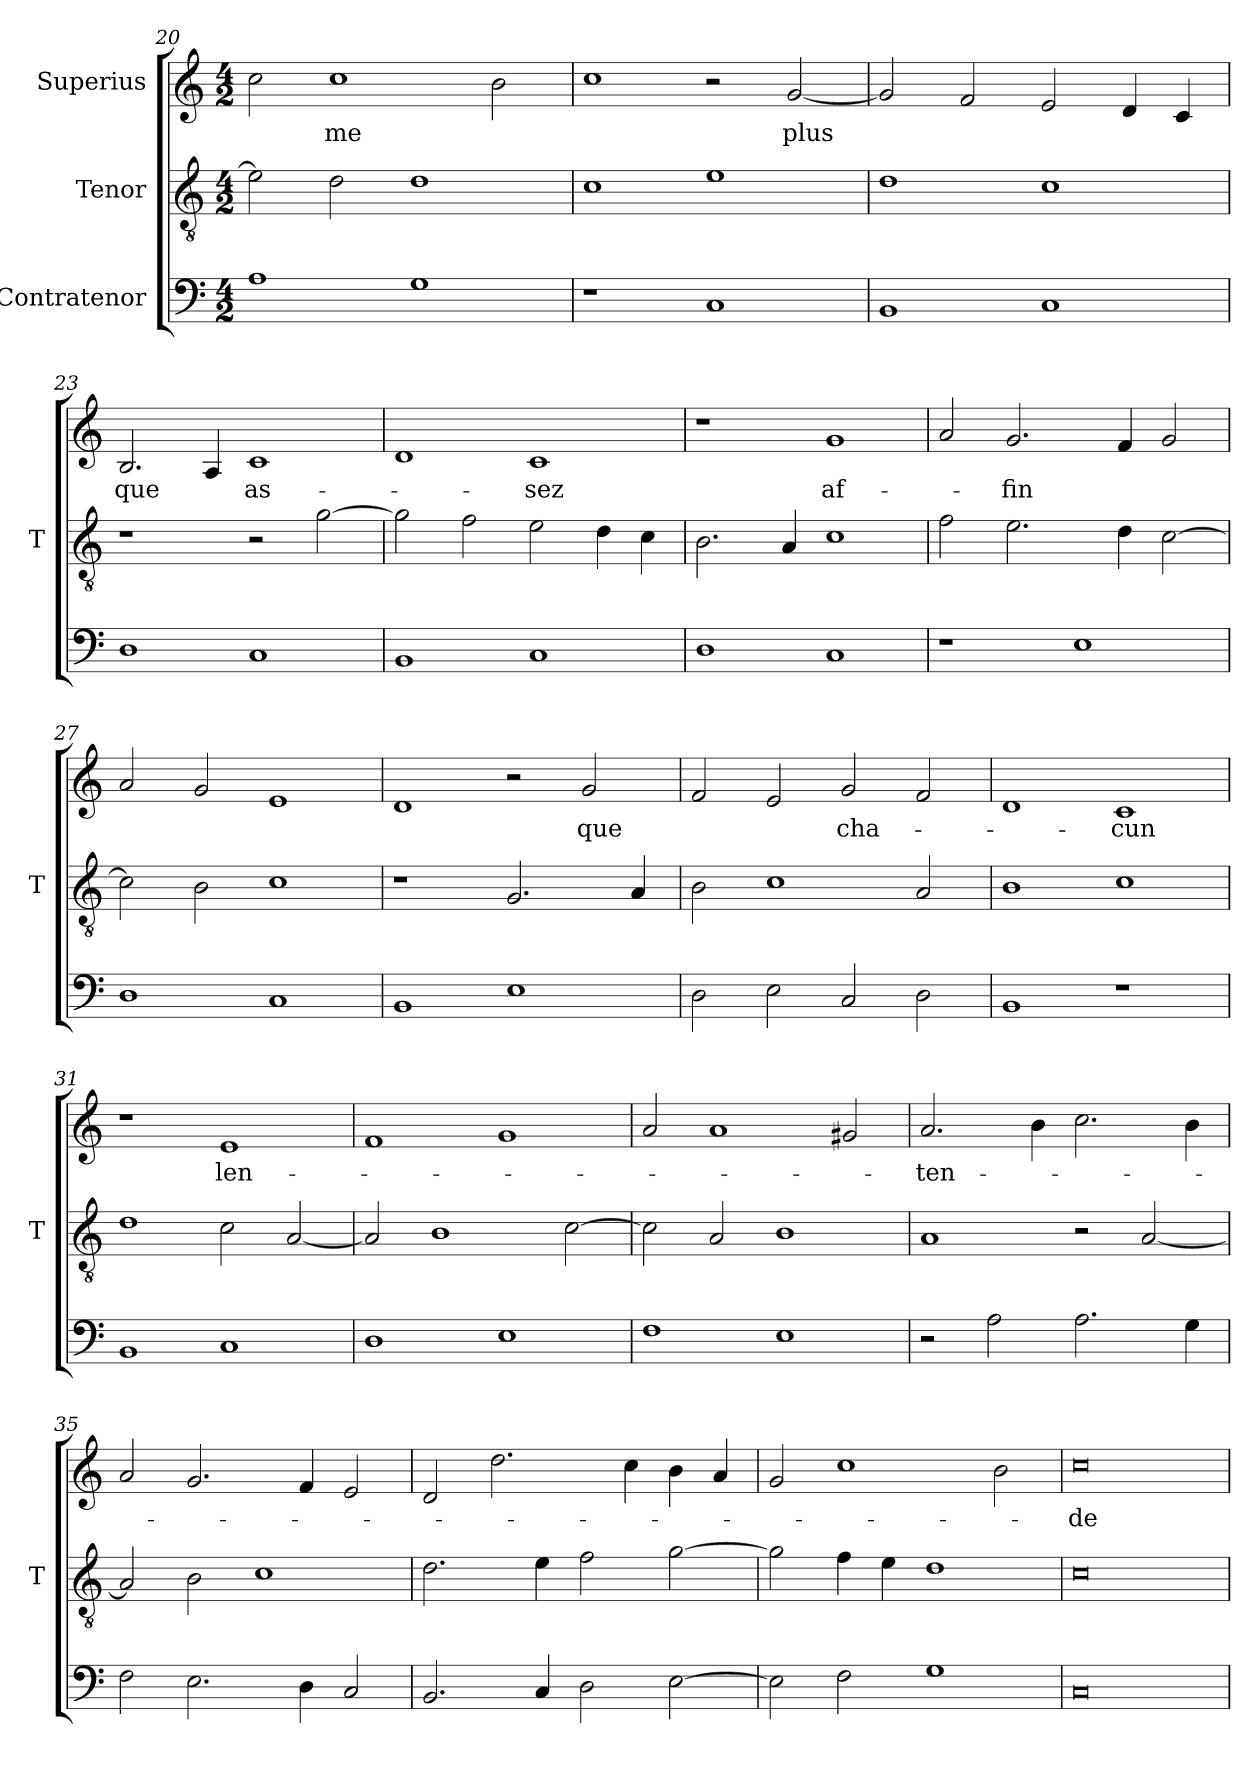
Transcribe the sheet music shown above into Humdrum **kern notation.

**kern	**kern	**kern	**text
*part3	*part2	*part1	*part1
*staff3	*staff2	*staff1	*staff1
*I"Contratenor	*I"Tenor	*I"Superius	*
*	*I'T	*	*
*clefF4	*clefGv2	*clefG2	*
*M4/2	*M4/2	*M4/2	*
=20	=20	=20	=20
1A	2e]	2cc	.
.	2d	1cc	-me
1G	1d	.	.
.	.	2b	.
=21	=21	=21	=21
1r	1c	1cc	.
1C	1e	2r	.
.	.	[2g	-plus
=22	=22	=22	=22
1BB	1d	2g]	.
.	.	2f	.
1C	1c	2e	.
.	.	4d	.
.	.	4c	.
=23	=23	=23	=23
1D	1r	2.B	-que
.	.	4A	.
1C	2r	1c	as-
.	[2g	.	.
=24	=24	=24	=24
1BB	2g]	1d	.
.	2f	.	.
1C	2e	1c	-sez
.	4d	.	.
.	4c	.	.
=25	=25	=25	=25
1D	2.B	1r	.
.	4A	.	.
1C	1c	1g	af-
=26	=26	=26	=26
1r	2f	2a	.
.	2.e	2.g	-fin
1E	.	.	.
.	4d	4f	.
.	[2c	2g	.
=27	=27	=27	=27
1D	2c]	2a	.
.	2B	2g	.
1C	1c	1e	.
=28	=28	=28	=28
1BB	1r	1d	.
1E	2.G	2r	.
.	.	2g	-que
.	4A	.	.
=29	=29	=29	=29
2D	2B	2f	.
2E	1c	2e	.
2C	.	2g	cha-
2D	2A	2f	.
=30	=30	=30	=30
1BB	1B	1d	.
1r	1c	1c	-cun
=31	=31	=31	=31
1BB	1d	1r	.
1C	2c	1e	len-
.	[2A	.	.
=32	=32	=32	=32
1D	2A]	1f	.
.	1B	.	.
1E	.	1g	.
.	[2c	.	.
=33	=33	=33	=33
1F	2c]	2a	.
.	2A	1a	.
1E	1B	.	.
.	.	2g#X	.
=34	=34	=34	=34
2r	1A	2.a	-ten-
2A	.	.	.
.	.	4b	.
2.A	2r	2.cc	.
.	[2A	.	.
4G	.	4b	.
=35	=35	=35	=35
2F	2A]	2a	.
2.E	2B	2.g	.
.	1c	.	.
4D	.	4f	.
2C	.	2e	.
=36	=36	=36	=36
2.BB	2.d	2d	.
.	.	2.dd	.
4C	4e	.	.
2D	2f	.	.
.	.	4cc	.
[2E	[2g	4b	.
.	.	4a	.
=37	=37	=37	=37
2E]	2g]	2g	.
2F	4f	1cc	.
.	4e	.	.
1G	1d	.	.
.	.	2b	.
=38	=38	=38	=38
0C	0c	0cc	-de
=	=	=	=
*-	*-	*-	*-
